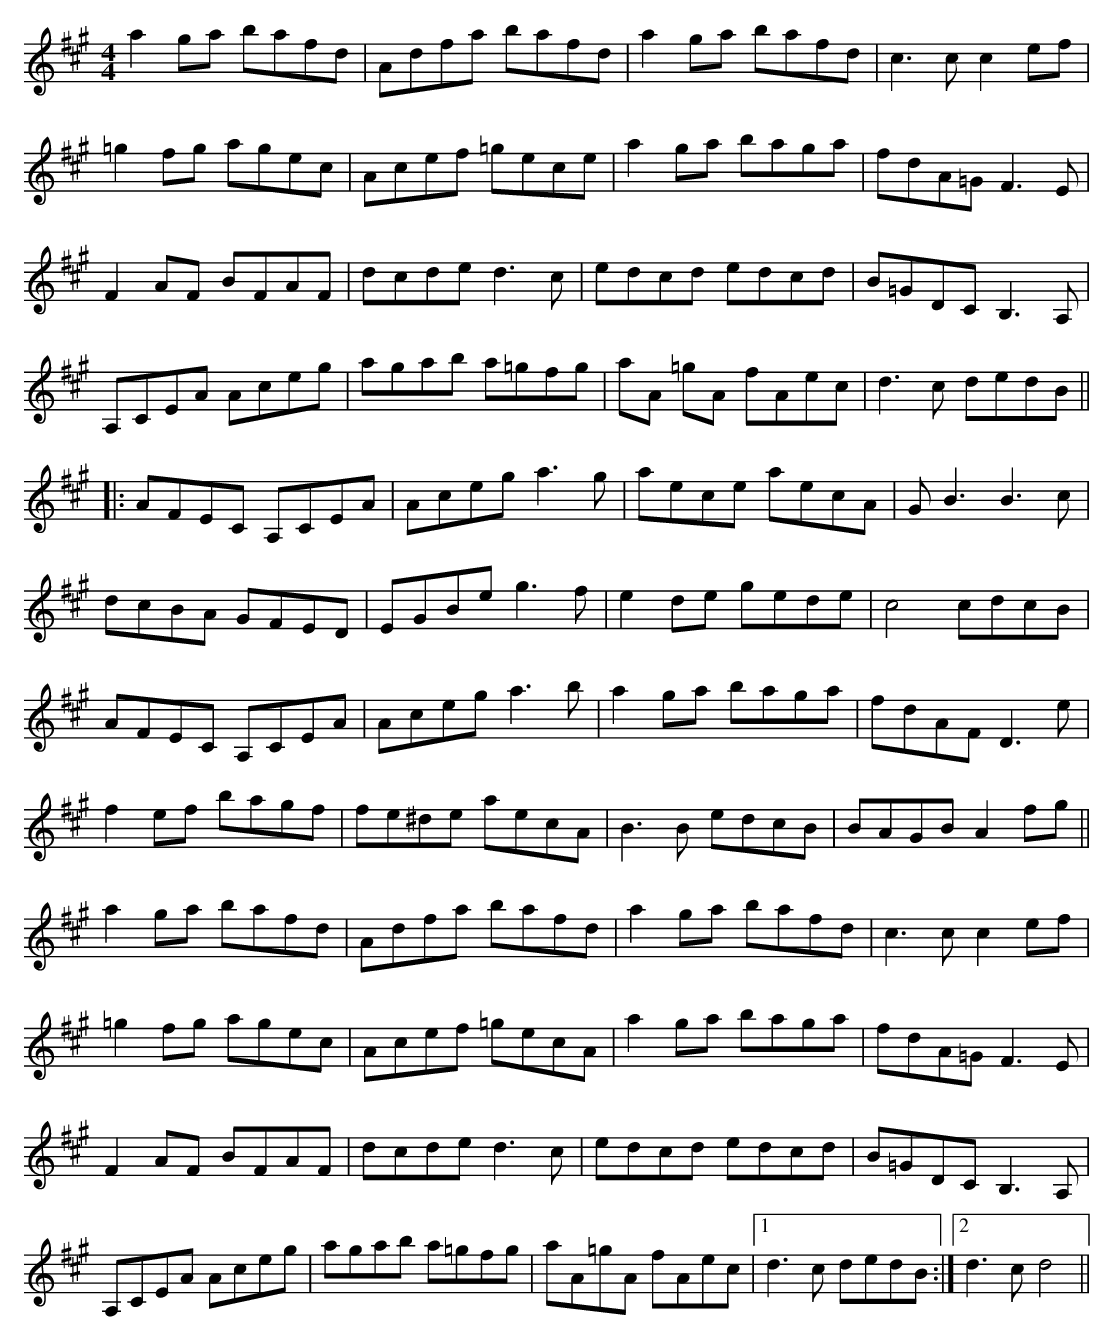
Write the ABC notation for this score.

X:1
M:4/4
K:A
a2 ga bafd|Adfa bafd|a2ga bafd|c3 c c2 ef|
=g2fg agec|Acef =gece|a2 ga baga|fdA=G F3E|
F2 AF BFAF|dcde d3c|edcd edcd|B=GDC B,3A,|
A,CEA Aceg|agab a=gfg|aA =gA fAec|d3c dedB||
|:AFEC A,CEA|Aceg a3g|aece aecA|GB3 B3c|
dcBA GFED|EGBe g3f|e2 de gede|c4 cdcB|
AFEC A,CEA|Aceg a3b|a2ga baga|fdAF D3e|
f2ef bagf|fe^de aecA|B3B edcB|BAGB A2 fg||
a2 ga bafd|Adfa bafd|a2ga bafd|c3 c c2 ef|
=g2 fg agec|Acef =gecA|a2 ga baga|fdA=G F3 E|
F2 AF BFAF|dcde d3c|edcd edcd|B=GDC B,3A,|
A,CEA Aceg|agab a=gfg|aA=gA fAec|1 d3c dedB:|2 d3 cd4||
